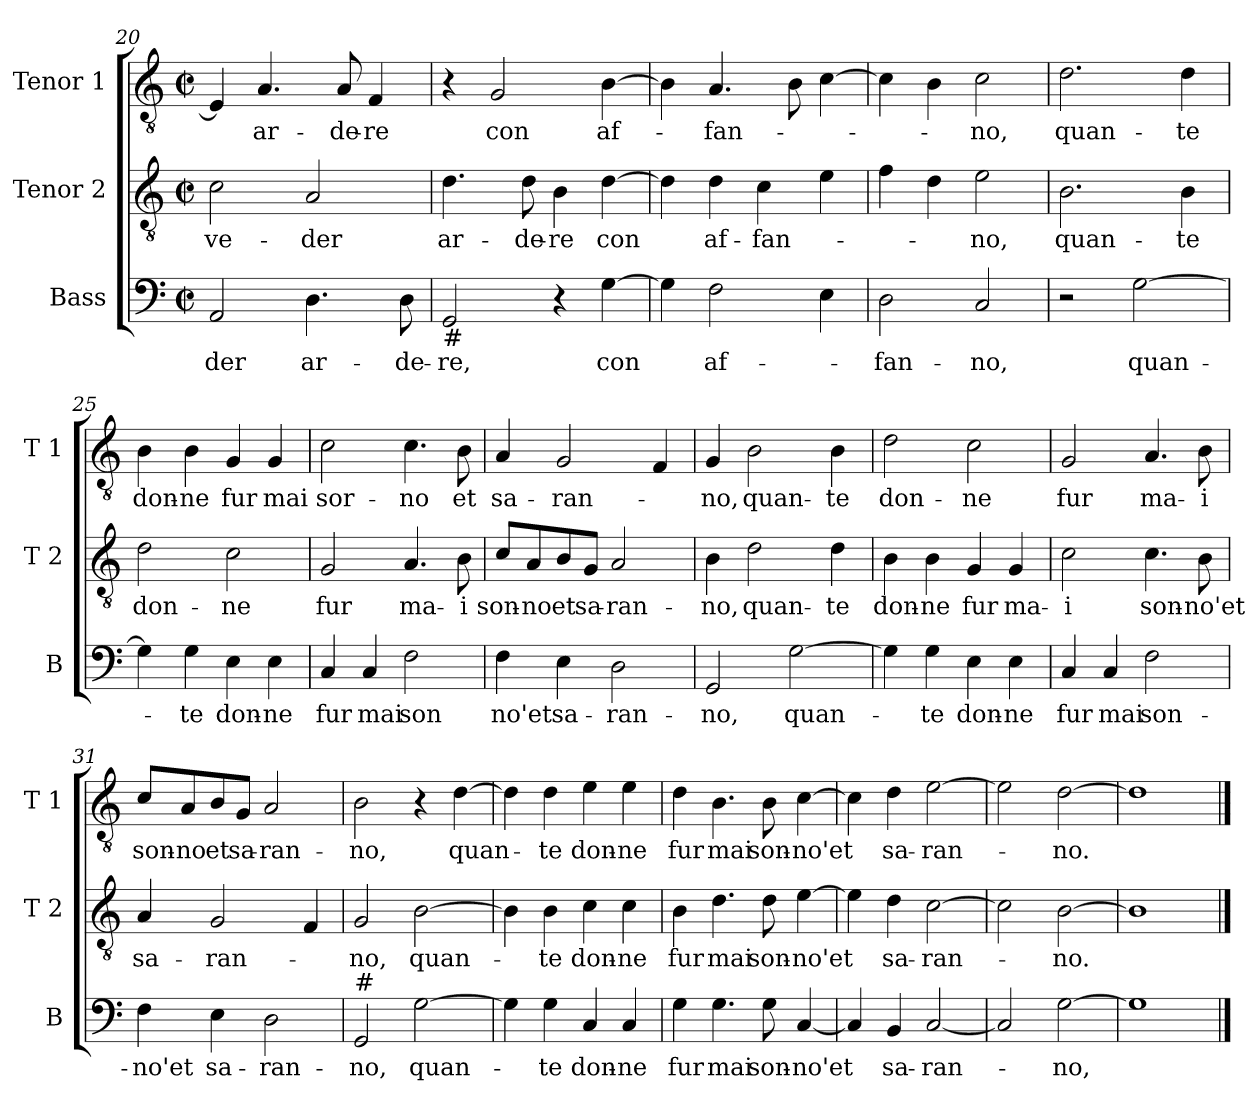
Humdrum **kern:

**kern	**text	**kern	**text	**kern	**text
*part3	*part3	*part2	*part2	*part1	*part1
*staff3	*staff3	*staff2	*staff2	*staff1	*staff1
*I"Bass	*	*I"Tenor 2	*	*I"Tenor 1	*
*I'B	*	*I'T 2	*	*I'T 1	*
*clefF4	*	*clefGv2	*	*clefGv2	*
*k[]	*	*k[]	*	*k[]	*
*C:	*	*C:	*	*C:	*
*M2/2	*	*M2/2	*	*M2/2	*
*met(c|)	*	*met(c|)	*	*met(c|)	*
=20	=20	=20	=20	=20	=20
!	!LO:LY:b	!	!LO:LY:b	!	!
2AA/	-der	2c\	ve-	4E/]	.
!	!	!	!	!	!LO:LY:b
.	.	.	.	4.A/	ar-
!	!LO:LY:b	!	!LO:LY:b	!	!
4.D\	ar-	2A/	-der	.	.
!	!	!	!	!	!LO:LY:b
.	.	.	.	8A/	-de-
!	!	!	!	!	!LO:LY:b
.	.	.	.	4F/	-re
!	!LO:LY:b	!	!	!	!
8D\	-de-	.	.	.	.
=21	=21	=21	=21	=21	=21
!LO:TX:b:t=#	!	!	!	!	!
!	!LO:LY:b	!	!LO:LY:b	!	!
2GG/	-re,	4.d\	ar-	4r	.
!	!	!	!	!	!LO:LY:b
.	.	.	.	2G/	con
!	!	!	!LO:LY:b	!	!
.	.	8d\	-de-	.	.
!	!	!	!LO:LY:b	!	!
4r	.	4B\	-re	.	.
!	!LO:LY:b	!	!LO:LY:b	!	!LO:LY:b
[4G\	con	[4d\	con	[4B\	af-
!!LO:LB:g=z
=22	=22	=22	=22	=22	=22
4G\]	.	4d\]	.	4B\]	.
!	!LO:LY:b	!	!LO:LY:b	!	!LO:LY:b
2F\	af-	4d\	af-	4.A/	-fan-
!	!	!	!LO:LY:b	!	!
.	.	4c\	-fan-	.	.
.	.	.	.	8B\	.
4E\	.	4e\	.	[4c\	.
=23	=23	=23	=23	=23	=23
!	!LO:LY:b	!	!	!	!
2D\	-fan-	4f\	.	4c\]	.
.	.	4d\	.	4B\	.
!	!LO:LY:b	!	!LO:LY:b	!	!LO:LY:b
2C/	-no,	2e\	-no,	2c\	-no,
=24	=24	=24	=24	=24	=24
!	!	!	!LO:LY:b	!	!LO:LY:b
2r	.	2.B\	quan-	2.d\	quan-
!	!LO:LY:b	!	!	!	!
[2G\	quan-	.	.	.	.
!	!	!	!LO:LY:b	!	!LO:LY:b
.	.	4B\	-te	4d\	-te
=25	=25	=25	=25	=25	=25
!	!	!	!LO:LY:b	!	!LO:LY:b
4G\]	.	2d\	don-	4B\	don-
!	!LO:LY:b	!	!	!	!LO:LY:b
4G\	-te	.	.	4B\	-ne
!	!LO:LY:b	!	!LO:LY:b	!	!LO:LY:b
4E\	don-	2c\	-ne	4G/	fur
!	!LO:LY:b	!	!	!	!LO:LY:b
4E\	-ne	.	.	4G/	mai
=26	=26	=26	=26	=26	=26
!	!LO:LY:b	!	!LO:LY:b	!	!LO:LY:b
4C/	fur	2G/	fur	2c\	sor-
!	!LO:LY:b	!	!	!	!
4C/	mai	.	.	.	.
!	!LO:LY:b	!	!LO:LY:b	!	!LO:LY:b
2F\	son	4.A/	ma-	4.c\	-no
!	!	!	!LO:LY:b	!	!LO:LY:b
.	.	8B\	-i	8B\	et
=27	=27	=27	=27	=27	=27
!	!LO:LY:b	!	!LO:LY:b	!	!LO:LY:b
4F\	no'et	8c/L	son-	4A/	sa-
!	!	!	!LO:LY:b	!	!
.	.	8A/	-no	.	.
!	!LO:LY:b	!	!LO:LY:b	!	!LO:LY:b
4E\	sa-	8B/	et	2G/	-ran-
!	!	!	!LO:LY:b	!	!
.	.	8G/J	sa-	.	.
!	!LO:LY:b	!	!LO:LY:b	!	!
2D\	-ran-	2A/	-ran-	.	.
.	.	.	.	4F/	.
!!LO:LB:g=z
=28	=28	=28	=28	=28	=28
!	!LO:LY:b	!	!LO:LY:b	!	!LO:LY:b
2GG/	-no,	4B\	-no,	4G/	-no,
!	!	!	!LO:LY:b	!	!LO:LY:b
.	.	2d\	quan-	2B\	quan-
!	!LO:LY:b	!	!	!	!
[2G\	quan-	.	.	.	.
!	!	!	!LO:LY:b	!	!LO:LY:b
.	.	4d\	-te	4B\	-te
=29	=29	=29	=29	=29	=29
!	!	!	!LO:LY:b	!	!LO:LY:b
4G\]	.	4B\	don-	2d\	don-
!	!LO:LY:b	!	!LO:LY:b	!	!
4G\	-te	4B\	-ne	.	.
!	!LO:LY:b	!	!LO:LY:b	!	!LO:LY:b
4E\	don-	4G/	fur	2c\	-ne
!	!LO:LY:b	!	!LO:LY:b	!	!
4E\	-ne	4G/	ma-	.	.
=30	=30	=30	=30	=30	=30
!	!LO:LY:b	!	!LO:LY:b	!	!LO:LY:b
4C/	fur	2c\	-i	2G/	fur
!	!LO:LY:b	!	!	!	!
4C/	mai	.	.	.	.
!	!LO:LY:b	!	!LO:LY:b	!	!LO:LY:b
2F\	son-	4.c\	son-	4.A/	ma-
!	!	!	!LO:LY:b	!	!LO:LY:b
.	.	8B\	-no'et	8B\	-i
=31	=31	=31	=31	=31	=31
!	!LO:LY:b	!	!LO:LY:b	!	!LO:LY:b
4F\	-no'et	4A/	sa-	8c/L	son-
!	!	!	!	!	!LO:LY:b
.	.	.	.	8A/	-no
!	!LO:LY:b	!	!LO:LY:b	!	!LO:LY:b
4E\	sa-	2G/	-ran-	8B/	et
!	!	!	!	!	!LO:LY:b
.	.	.	.	8G/J	sa-
!	!LO:LY:b	!	!	!	!LO:LY:b
2D\	-ran-	.	.	2A/	-ran-
.	.	4F/	.	.	.
=32	=32	=32	=32	=32	=32
!LO:TX:a:t=#	!	!	!	!	!
!	!LO:LY:b	!	!LO:LY:b	!	!LO:LY:b
2GG/	-no,	2G/	-no,	2B\	-no,
!	!LO:LY:b	!	!LO:LY:b	!	!
[2G\	quan-	[2B\	quan-	4r	.
!	!	!	!	!	!LO:LY:b
.	.	.	.	[4d\	quan-
!!LO:LB:g=z
=33	=33	=33	=33	=33	=33
4G\]	.	4B\]	.	4d\]	.
!	!LO:LY:b	!	!LO:LY:b	!	!LO:LY:b
4G\	-te	4B\	-te	4d\	-te
!	!LO:LY:b	!	!LO:LY:b	!	!LO:LY:b
4C/	don-	4c\	don-	4e\	don-
!	!LO:LY:b	!	!LO:LY:b	!	!LO:LY:b
4C/	-ne	4c\	-ne	4e\	-ne
=34	=34	=34	=34	=34	=34
!	!LO:LY:b	!	!LO:LY:b	!	!LO:LY:b
4G\	fur	4B\	fur	4d\	fur
!	!LO:LY:b	!	!LO:LY:b	!	!LO:LY:b
4.G\	mai	4.d\	mai	4.B\	mai
!	!LO:LY:b	!	!LO:LY:b	!	!LO:LY:b
8G\	son-	8d\	son-	8B\	son-
!	!LO:LY:b	!	!LO:LY:b	!	!LO:LY:b
[4C/	-no'et	[4e\	-no'et	[4c\	-no'et
=35	=35	=35	=35	=35	=35
4C/]	.	4e\]	.	4c\]	.
!	!LO:LY:b	!	!LO:LY:b	!	!LO:LY:b
4BB/	sa-	4d\	sa-	4d\	sa-
!	!LO:LY:b	!	!LO:LY:b	!	!LO:LY:b
[2C/	-ran-	[2c\	-ran-	[2e\	-ran-
=36	=36	=36	=36	=36	=36
2C/]	.	2c\]	.	2e\]	.
!	!LO:LY:b	!	!LO:LY:b	!	!LO:LY:b
[2G\	-no,	[2B\	-no.	[2d\	-no.
=37	=37	=37	=37	=37	=37
1G]	.	1B]	.	1d]	.
==	==	==	==	==	==
*-	*-	*-	*-	*-	*-
